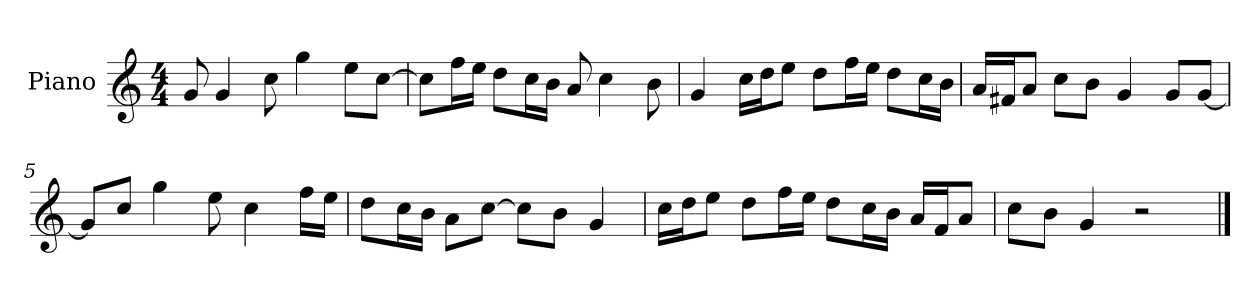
**kern
*part1
*staff1
*I"Piano
*I'P-no
*clefG2
*k[]
*M4/4
*MM90
=1
8g/
4g/
8cc\
4gg\
8ee\L
[8cc\J
=2
8cc\L]
16ff\L
16ee\JJ
8dd\L
16cc\L
16b\JJ
8a/
4cc\
8b\
=3
4g/
16cc\LL
16dd\J
8ee\J
8dd\L
16ff\L
16ee\JJ
8dd\L
16cc\L
16b\JJ
=4
16a/LL
16f#X/J
8a/J
8cc\L
8b\J
4g/
8g/L
[8g/J
!!LO:LB:g=z
=5
8g/L]
8cc/J
4gg\
8ee\
4cc\
16ff\LL
16ee\JJ
=6
8dd\L
16cc\L
16b\JJ
8a\L
[8cc\J
8cc\L]
8b\J
4g/
=7
16cc\LL
16dd\J
8ee\J
8dd\L
16ff\L
16ee\JJ
8dd\L
16cc\L
16b\JJ
16a/LL
16f/J
8a/J
=8
8cc\L
8b\J
4g/
2r
==
*-
